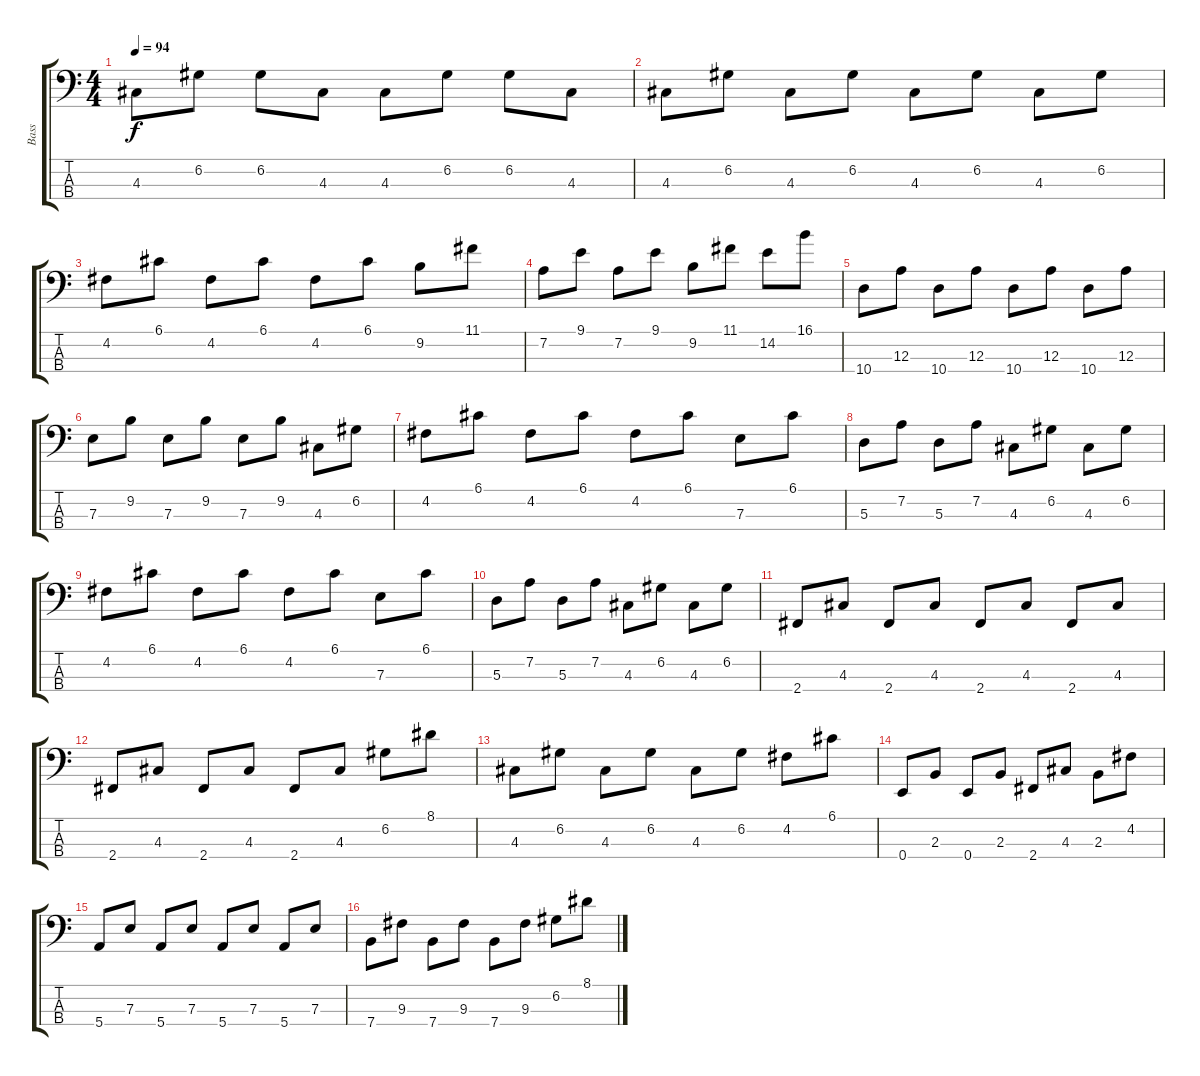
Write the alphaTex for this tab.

\track ("Bass" "Bass") {instrument synthbass2}
\staff {score tabs}
\tuning (G2 D2 A1 E1) {hide}
\ts (4 4)
\tempo 94
\clef f4
\ks c
4.3.8{dy f} 6.2.8 6.2.8 4.3.8 4.3.8 6.2.8 6.2.8 4.3.8 |
4.3.8 6.2.8 4.3.8 6.2.8 4.3.8 6.2.8 4.3.8 6.2.8 |
4.2.8 6.1.8 4.2.8 6.1.8 4.2.8 6.1.8 9.2.8 11.1.8 |
7.2.8 9.1.8 7.2.8 9.1.8 9.2.8 11.1.8 14.2.8 16.1.8 |
10.4.8 12.3.8 10.4.8 12.3.8 10.4.8 12.3.8 10.4.8 12.3.8 |
7.3.8 9.2.8 7.3.8 9.2.8 7.3.8 9.2.8 4.3.8 6.2.8 |
4.2.8 6.1.8 4.2.8 6.1.8 4.2.8 6.1.8 7.3.8 6.1.8 |
5.3.8 7.2.8 5.3.8 7.2.8 4.3.8 6.2.8 4.3.8 6.2.8 |
4.2.8 6.1.8 4.2.8 6.1.8 4.2.8 6.1.8 7.3.8 6.1.8 |
5.3.8 7.2.8 5.3.8 7.2.8 4.3.8 6.2.8 4.3.8 6.2.8 |
2.4.8 4.3.8 2.4.8 4.3.8 2.4.8 4.3.8 2.4.8 4.3.8 |
2.4.8 4.3.8 2.4.8 4.3.8 2.4.8 4.3.8 6.2.8 8.1.8 |
4.3.8 6.2.8 4.3.8 6.2.8 4.3.8 6.2.8 4.2.8 6.1.8 |
0.4.8 2.3.8 0.4.8 2.3.8 2.4.8 4.3.8 2.3.8 4.2.8 |
5.4.8 7.3.8 5.4.8 7.3.8 5.4.8 7.3.8 5.4.8 7.3.8 |
7.4.8 9.3.8 7.4.8 9.3.8 7.4.8 9.3.8 6.2.8 8.1.8
